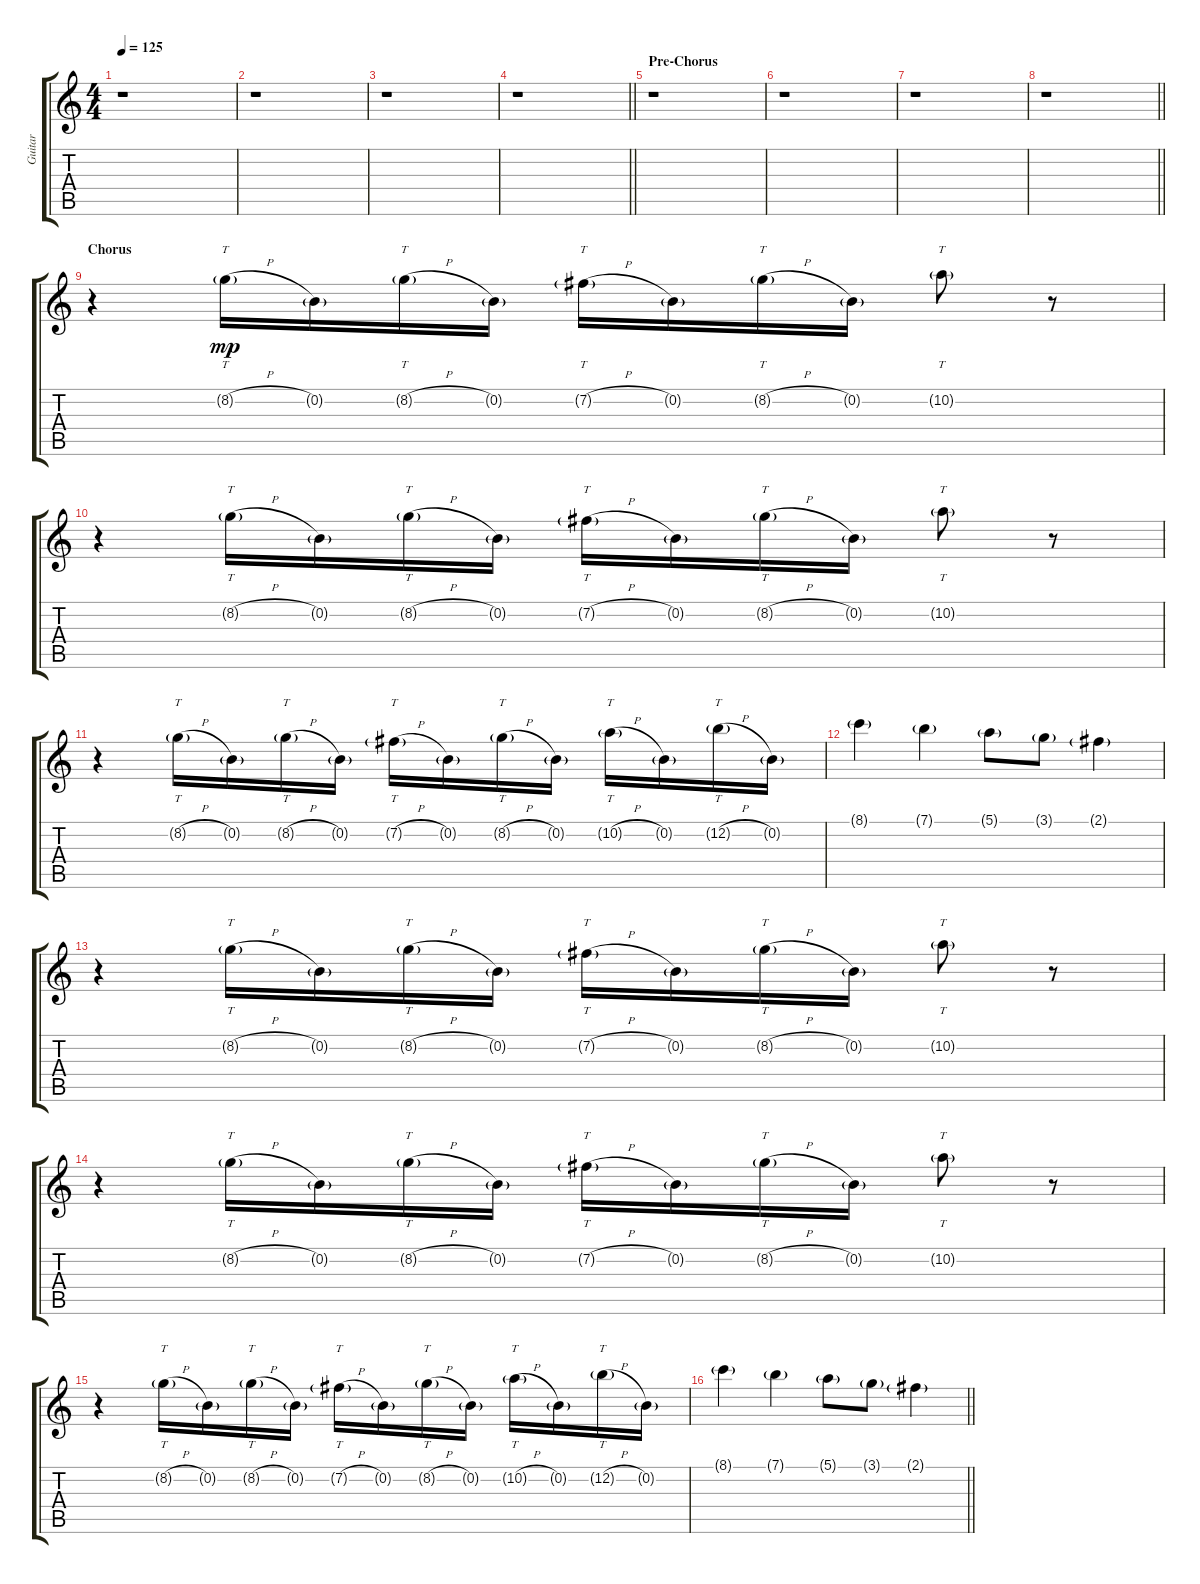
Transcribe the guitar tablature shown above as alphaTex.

\track ("Guitar " "Guitar ") {instrument distortionguitar}
\staff {score tabs}
\tuning (E4 B3 G3 D3 A2 E2) {hide}
\ts (4 4)
\tempo 125
\clef g2
\ks c
r.1{dy f} |
r.1 |
r.1 |
\barLineRight lightlight
r.1 |
\section ("" "Pre-Chorus ")
r.1 |
r.1 |
r.1 |
\barLineRight lightlight
r.1 |
\section ("" "Chorus ")
r.4 8.2{h g}.16{tt dy mp} 0.2{g}.16 8.2{h g}.16{tt} 0.2{g}.16 7.2{h g}.16{tt} 0.2{g}.16 8.2{h g}.16{tt} 0.2{g}.16 10.2{g}.8{tt} r.8 |
r.4 8.2{h g}.16{tt} 0.2{g}.16 8.2{h g}.16{tt} 0.2{g}.16 7.2{h g}.16{tt} 0.2{g}.16 8.2{h g}.16{tt} 0.2{g}.16 10.2{g}.8{tt} r.8 |
r.4 8.2{h g}.16{tt} 0.2{g}.16 8.2{h g}.16{tt} 0.2{g}.16 7.2{h g}.16{tt} 0.2{g}.16 8.2{h g}.16{tt} 0.2{g}.16 10.2{h g}.16{tt} 0.2{g}.16 12.2{h g}.16{tt} 0.2{g}.16 |
8.1{g}.4 7.1{g}.4 5.1{g}.8 3.1{g}.8 2.1{g}.4 |
r.4 8.2{h g}.16{tt} 0.2{g}.16 8.2{h g}.16{tt} 0.2{g}.16 7.2{h g}.16{tt} 0.2{g}.16 8.2{h g}.16{tt} 0.2{g}.16 10.2{g}.8{tt} r.8 |
r.4 8.2{h g}.16{tt} 0.2{g}.16 8.2{h g}.16{tt} 0.2{g}.16 7.2{h g}.16{tt} 0.2{g}.16 8.2{h g}.16{tt} 0.2{g}.16 10.2{g}.8{tt} r.8 |
r.4 8.2{h g}.16{tt} 0.2{g}.16 8.2{h g}.16{tt} 0.2{g}.16 7.2{h g}.16{tt} 0.2{g}.16 8.2{h g}.16{tt} 0.2{g}.16 10.2{h g}.16{tt} 0.2{g}.16 12.2{h g}.16{tt} 0.2{g}.16 |
\barLineRight lightlight
8.1{g}.4 7.1{g}.4 5.1{g}.8 3.1{g}.8 2.1{g}.4
